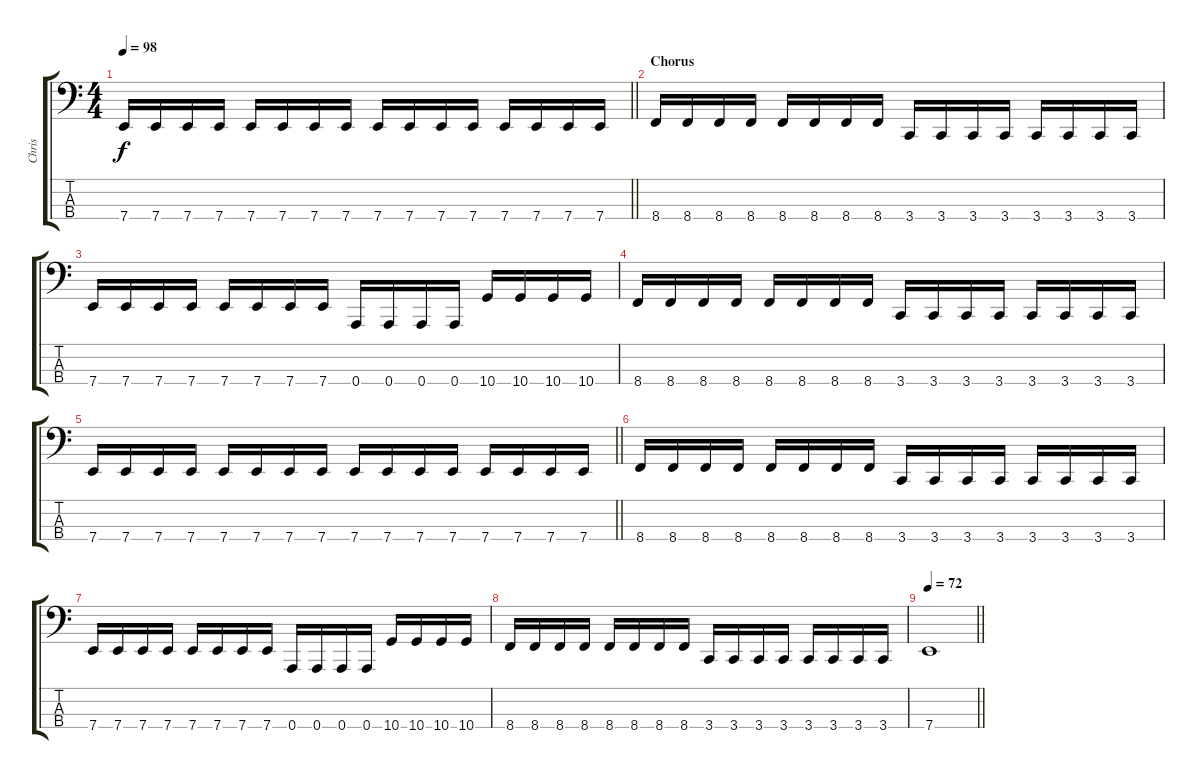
\track ("Chris" "Chris") {instrument electricbassfinger}
\staff {score tabs}
\tuning (G2 D2 A1 A0) {hide}
\ts (4 4)
\tempo 98
\clef f4
\barLineRight lightlight
\ks c
7.4.16{dy f} 7.4.16 7.4.16 7.4.16 7.4.16 7.4.16 7.4.16 7.4.16 7.4.16 7.4.16 7.4.16 7.4.16 7.4.16 7.4.16 7.4.16 7.4.16 |
\section ("" "Chorus")
8.4.16 8.4.16 8.4.16 8.4.16 8.4.16 8.4.16 8.4.16 8.4.16 3.4.16 3.4.16 3.4.16 3.4.16 3.4.16 3.4.16 3.4.16 3.4.16 |
7.4.16 7.4.16 7.4.16 7.4.16 7.4.16 7.4.16 7.4.16 7.4.16 0.4.16 0.4.16 0.4.16 0.4.16 10.4.16 10.4.16 10.4.16 10.4.16 |
8.4.16 8.4.16 8.4.16 8.4.16 8.4.16 8.4.16 8.4.16 8.4.16 3.4.16 3.4.16 3.4.16 3.4.16 3.4.16 3.4.16 3.4.16 3.4.16 |
\barLineRight lightlight
7.4.16 7.4.16 7.4.16 7.4.16 7.4.16 7.4.16 7.4.16 7.4.16 7.4.16 7.4.16 7.4.16 7.4.16 7.4.16 7.4.16 7.4.16 7.4.16 |
8.4.16 8.4.16 8.4.16 8.4.16 8.4.16 8.4.16 8.4.16 8.4.16 3.4.16 3.4.16 3.4.16 3.4.16 3.4.16 3.4.16 3.4.16 3.4.16 |
7.4.16 7.4.16 7.4.16 7.4.16 7.4.16 7.4.16 7.4.16 7.4.16 0.4.16 0.4.16 0.4.16 0.4.16 10.4.16 10.4.16 10.4.16 10.4.16 |
8.4.16 8.4.16 8.4.16 8.4.16 8.4.16 8.4.16 8.4.16 8.4.16 3.4.16 3.4.16 3.4.16 3.4.16 3.4.16 3.4.16 3.4.16 3.4.16 |
\tempo 72
\barLineRight lightlight
7.4.1
